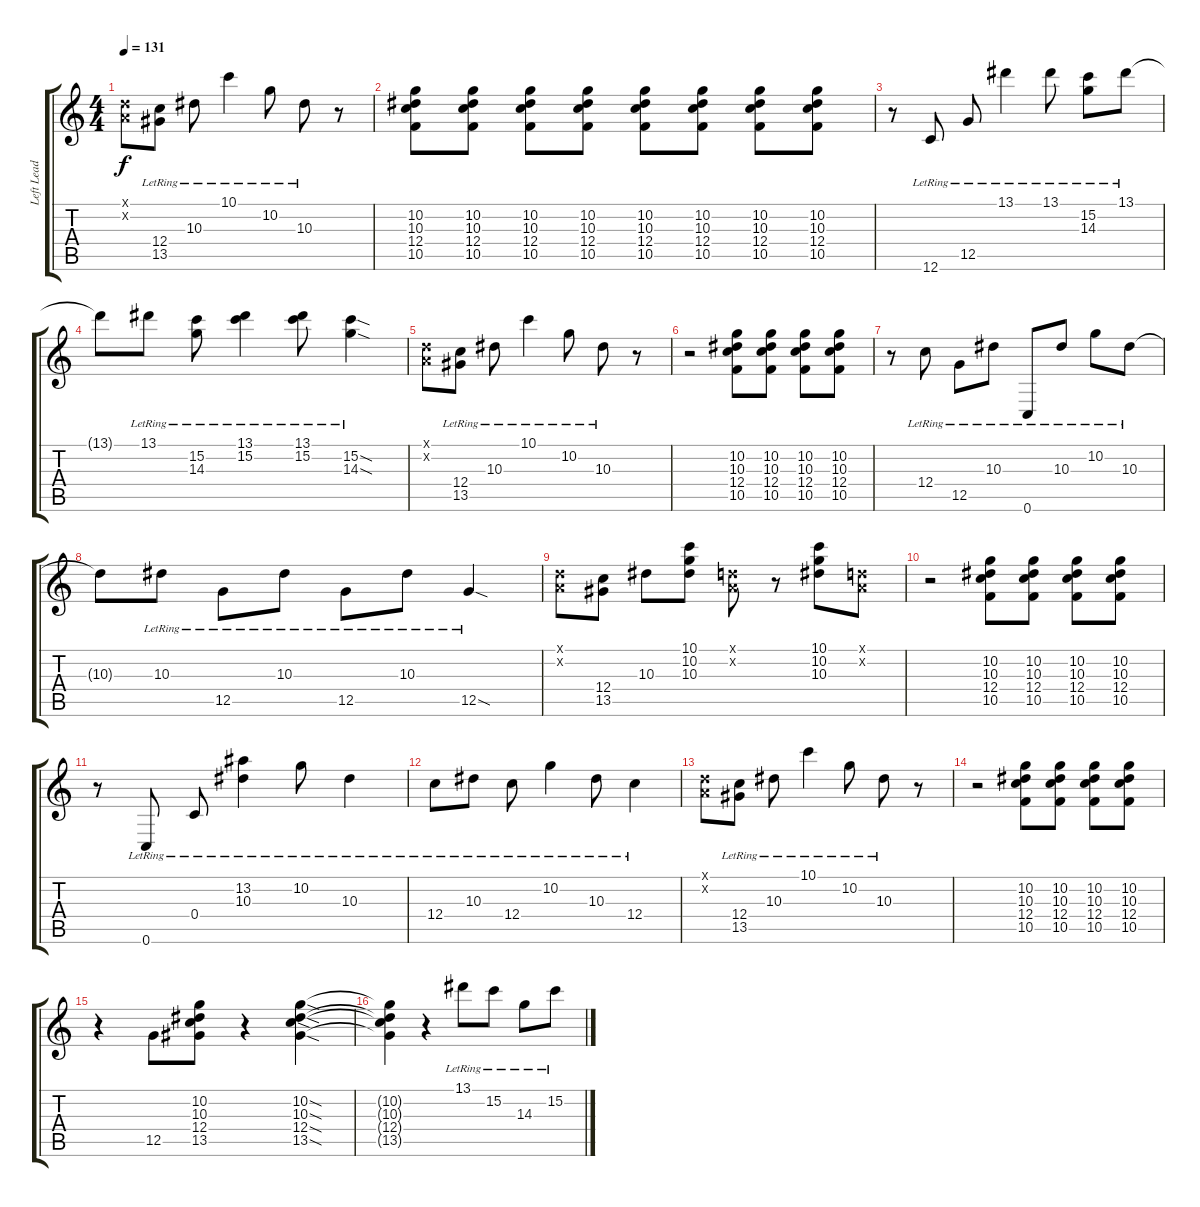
\track ("Left Lead 2" "Left Lead ") {instrument distortionguitar}
\staff {score tabs}
\tuning (D4 A3 F3 C3 G2 C2) {hide}
\ts (4 4)
\tempo 131
\clef g2
\ks c
(0.1{x} 0.2{x}).8{dy f} (12.4{lr} 13.5{lr}).8 10.3{lr}.8 10.1{lr}.4 10.2{lr}.8 10.3{lr}.8 r.8 |
(10.2 10.3 12.4 10.5).8 (10.2 10.3 12.4 10.5).8 (10.2 10.3 12.4 10.5).8 (10.2 10.3 12.4 10.5).8 (10.2 10.3 12.4 10.5).8 (10.2 10.3 12.4 10.5).8 (10.2 10.3 12.4 10.5).8 (10.2 10.3 12.4 10.5).8 |
r.8 12.6{lr}.8 12.5{lr}.8 13.1{lr}.4 13.1{lr}.8 (15.2{lr} 14.3{lr}).8 13.1{lr}.8 |
13.1{t}.8 13.1{lr}.8 (15.2{lr} 14.3{lr}).8 (13.1{lr} 15.2{lr}).4 (13.1{lr} 15.2{lr}).8 (15.2{sod lr} 14.3{sod lr}).4 |
(0.1{x} 0.2{x}).8 (12.4{lr} 13.5{lr}).8 10.3{lr}.8 10.1{lr}.4 10.2{lr}.8 10.3{lr}.8 r.8 |
r.2 (10.2 10.3 12.4 10.5).8 (10.2 10.3 12.4 10.5).8 (10.2 10.3 12.4 10.5).8 (10.2 10.3 12.4 10.5).8 |
r.8 12.4{lr}.8 12.5{lr}.8 10.3{lr}.8 0.6{lr}.8 10.3{lr}.8 10.2{lr}.8 10.3{lr}.8 |
10.3{t}.8 10.3{lr}.8 12.5{lr}.8 10.3{lr}.8 12.5{lr}.8 10.3{lr}.8 12.5{sod lr}.4 |
(0.1{x} 0.2{x}).8 (12.4 13.5).8 10.3.8 (10.1 10.2 10.3).8 (0.1{x} 0.2{x}).8 r.8 (10.1 10.2 10.3).8 (0.1{x} 0.2{x}).8 |
r.2 (10.2 10.3 12.4 10.5).8 (10.2 10.3 12.4 10.5).8 (10.2 10.3 12.4 10.5).8 (10.2 10.3 12.4 10.5).8 |
r.8 0.6{lr}.8 0.4{lr}.8 (13.2 10.3{lr}).4 10.2{lr}.8 10.3{lr}.4 |
12.4{lr}.8 10.3{lr}.8 12.4{lr}.8 10.2{lr}.4 10.3{lr}.8 12.4{lr}.4 |
(0.1{x} 0.2{x}).8 (12.4{lr} 13.5{lr}).8 10.3{lr}.8 10.1{lr}.4 10.2{lr}.8 10.3{lr}.8 r.8 |
r.2 (10.2 10.3 12.4 10.5).8 (10.2 10.3 12.4 10.5).8 (10.2 10.3 12.4 10.5).8 (10.2 10.3 12.4 10.5).8 |
r.4 12.5.8 (10.2 10.3 12.4 13.5).8 r.4 (10.2{sod} 10.3{sod} 12.4{sod} 13.5{sod}).4 |
(10.2{t} 10.3{t} 12.4{t} 13.5{t}).4 r.4 13.1{lr}.8 15.2{lr}.8 14.3{lr}.8 15.2{lr}.8
